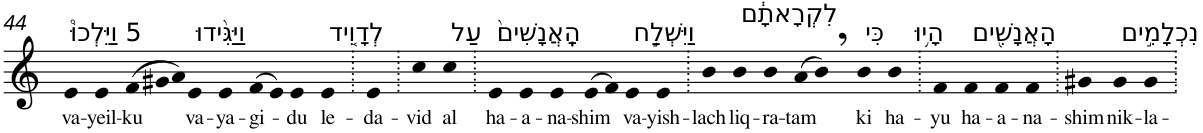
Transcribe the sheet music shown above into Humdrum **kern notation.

**kern	**text
*part1	*part1
*staff1	*staff1
*I"Piano	*
*I'Pno	*
!!LO:PB:g=z
*clefG2	*
*k[]	*
=44	=44
!LO:TX:a:t=5 וַיֵּלְכוּ֩	!
!	!LO:LY:b
4e	va-
!	!LO:LY:b
4e	-yeil-
*Xtuplet	*
!	!LO:LY:b
(>12f	-ku
12g#X	.
12a)	.
!LO:TX:a:t=וַיַּגִּ֨ידוּ	!
!	!LO:LY:b
4e	va-
!	!LO:LY:b
4e	-ya-
!	!LO:LY:b
(>8f	-gi-
8e)	.
!	!LO:LY:b
4e	-du
!LO:TX:a:t=לְדָוִ֤יד	!
!	!LO:LY:b
4e	le-
=45.	=45.
!	!LO:LY:b
4e	-da-
=46.	=46.
!	!LO:LY:b
4cc	-vid
!LO:TX:a:t=עַל	!
!	!LO:LY:b
4cc	al
=47.	=47.
!LO:TX:a:t=הָֽאֲנָשִׁים֙	!
!	!LO:LY:b
4e	ha-
!	!LO:LY:b
4e	-a-
!	!LO:LY:b
4e	-na-
!	!LO:LY:b
(>8e	-shim
8f)	.
!LO:TX:a:t=וַיִּשְׁלַ֣ח	!
!	!LO:LY:b
4e	va-
!	!LO:LY:b
4e	-yish-
=48.	=48.
!	!LO:LY:b
4b	-lach
!LO:TX:a:t=לִקְרָאתָ֔ם	!
!	!LO:LY:b
4b	liq-
!	!LO:LY:b
4b	-ra-
!	!LO:LY:b
(>8a	-tam
8b,)	.
!LO:TX:a:t=כִּי	!
!	!LO:LY:b
4b	ki
!LO:TX:a:t=הָי֥וּ	!
!	!LO:LY:b
4b	ha-
=49.	=49.
!	!LO:LY:b
4f	-yu
!LO:TX:a:t=הָאֲנָשִׁ֖ים	!
!	!LO:LY:b
4f	ha-
!	!LO:LY:b
4f	-a-
!	!LO:LY:b
4f	-na-
=50.	=50.
!	!LO:LY:b
4g#X	-shim
!LO:TX:a:t=נִכְלָמִ֣ים	!
!	!LO:LY:b
4g#	nik-
!	!LO:LY:b
4g#	-la-
=.	=.
*-	*-
